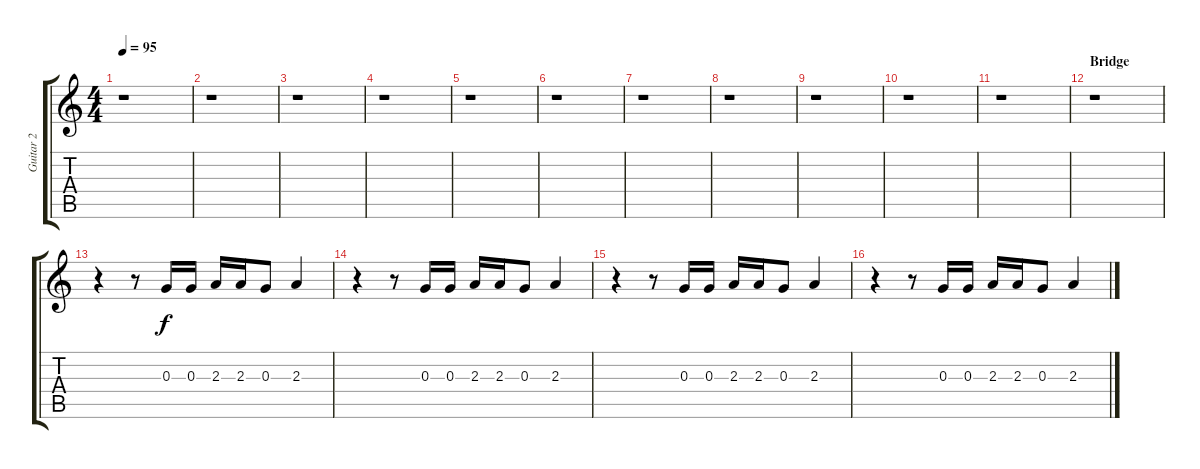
\track ("Guitar 2" "Guitar 2") {instrument electricguitarjazz}
\staff {score tabs}
\tuning (E4 B3 G3 D3 A2 E2) {hide}
\ts (4 4)
\tempo 95
\clef g2
\ks c
r.1{dy f} |
r.1 |
r.1 |
r.1 |
r.1 |
r.1 |
r.1 |
r.1 |
r.1 |
r.1 |
r.1 |
\section ("" "Bridge")
r.1 |
r.4 r.8 0.3.16 0.3.16 2.3.16 2.3.16 0.3.8 2.3.4 |
r.4 r.8 0.3.16 0.3.16 2.3.16 2.3.16 0.3.8 2.3.4 |
r.4 r.8 0.3.16 0.3.16 2.3.16 2.3.16 0.3.8 2.3.4 |
r.4 r.8 0.3.16 0.3.16 2.3.16 2.3.16 0.3.8 2.3.4
